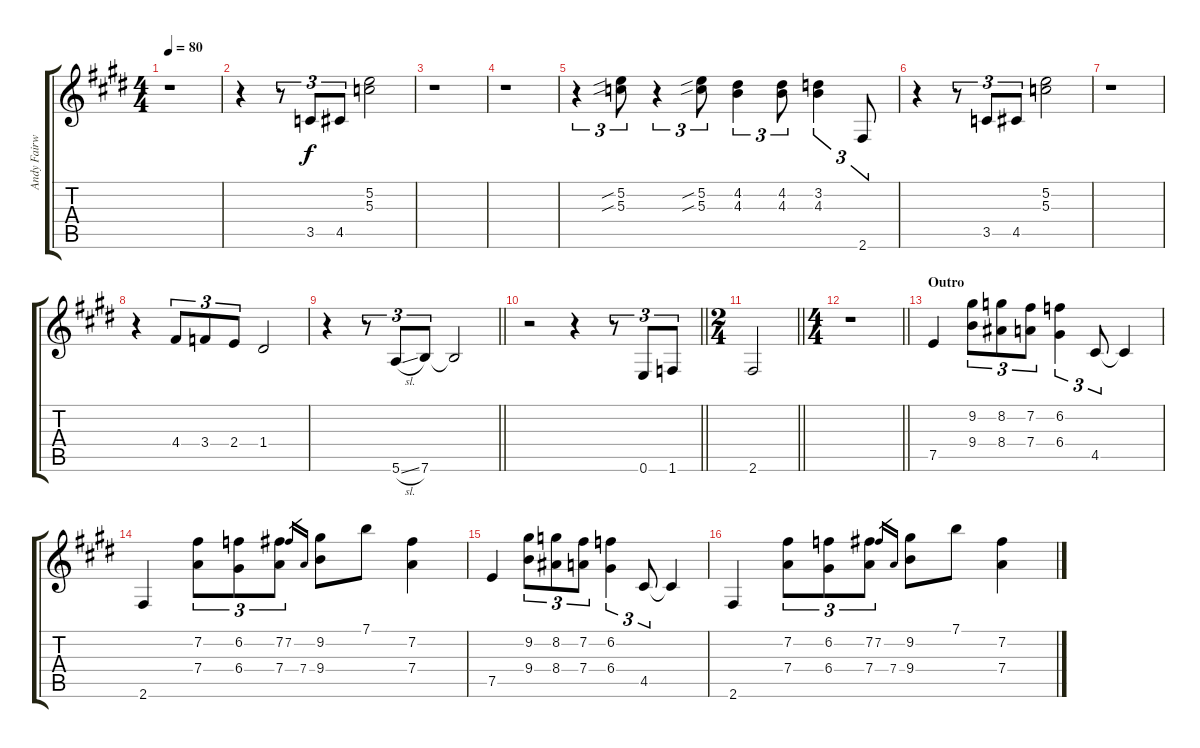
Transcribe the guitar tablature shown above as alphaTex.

\track ("Andy Fairwether Low Guitar II" "Andy Fairw") {instrument electricguitarjazz}
\staff {score tabs}
\tuning (E4 B3 G3 D3 A2 E2) {hide}
\ts (4 4)
\tempo 80
\clef g2
\ks e
r.1{dy f} |
r.4 r.8{tu (3 2)} 3.5.8{tu (3 2)} 4.5.8{tu (3 2)} (5.2 5.3).2 |
r.1 |
r.1 |
r.4{tu (3 2)} (5.2{sib} 5.3{sib}).8{tu (3 2)} r.4{tu (3 2)} (5.2{sib} 5.3{sib}).8{tu (3 2)} (4.2 4.3).4{tu (3 2)} (4.2 4.3).8{tu (3 2)} (3.2 4.3).4{tu (3 2)} 2.6.8{tu (3 2)} |
r.4 r.8{tu (3 2)} 3.5.8{tu (3 2)} 4.5.8{tu (3 2)} (5.2 5.3).2 |
r.1 |
r.4 4.4.8{tu (3 2)} 3.4.8{tu (3 2)} 2.4.8{tu (3 2)} 1.4.2 |
\barLineRight lightlight
r.4 r.8{tu (3 2)} 5.6{sl}.8{tu (3 2)} 7.6.8{tu (3 2)} 7.6{t}.2 |
\barLineRight lightlight
r.2 r.4 r.8{tu (3 2)} 0.6.8{tu (3 2)} 1.6.8{tu (3 2)} |
\ts (2 4)
\barLineRight lightlight
2.6.2 |
\ts (4 4)
\barLineRight lightlight
r.1 |
\section ("" "Outro")
7.5.4 (9.2 9.4).8{tu (3 2)} (8.2 8.4).8{tu (3 2)} (7.2 7.4).8{tu (3 2)} (6.2 6.4).4{tu (3 2)} 4.5.8{tu (3 2)} 4.5{t}.4 |
2.6.4 (7.2 7.4).8{tu (3 2)} (6.2 6.4).8{tu (3 2)} (7.2 7.4).8{tu (3 2)} 7.2.16{gr} 7.4.16{gr} (9.2 9.4).8 7.1.8 (7.2 7.4).4 |
7.5.4 (9.2 9.4).8{tu (3 2)} (8.2 8.4).8{tu (3 2)} (7.2 7.4).8{tu (3 2)} (6.2 6.4).4{tu (3 2)} 4.5.8{tu (3 2)} 4.5{t}.4 |
2.6.4 (7.2 7.4).8{tu (3 2)} (6.2 6.4).8{tu (3 2)} (7.2 7.4).8{tu (3 2)} 7.2.16{gr} 7.4.16{gr} (9.2 9.4).8 7.1.8 (7.2 7.4).4
